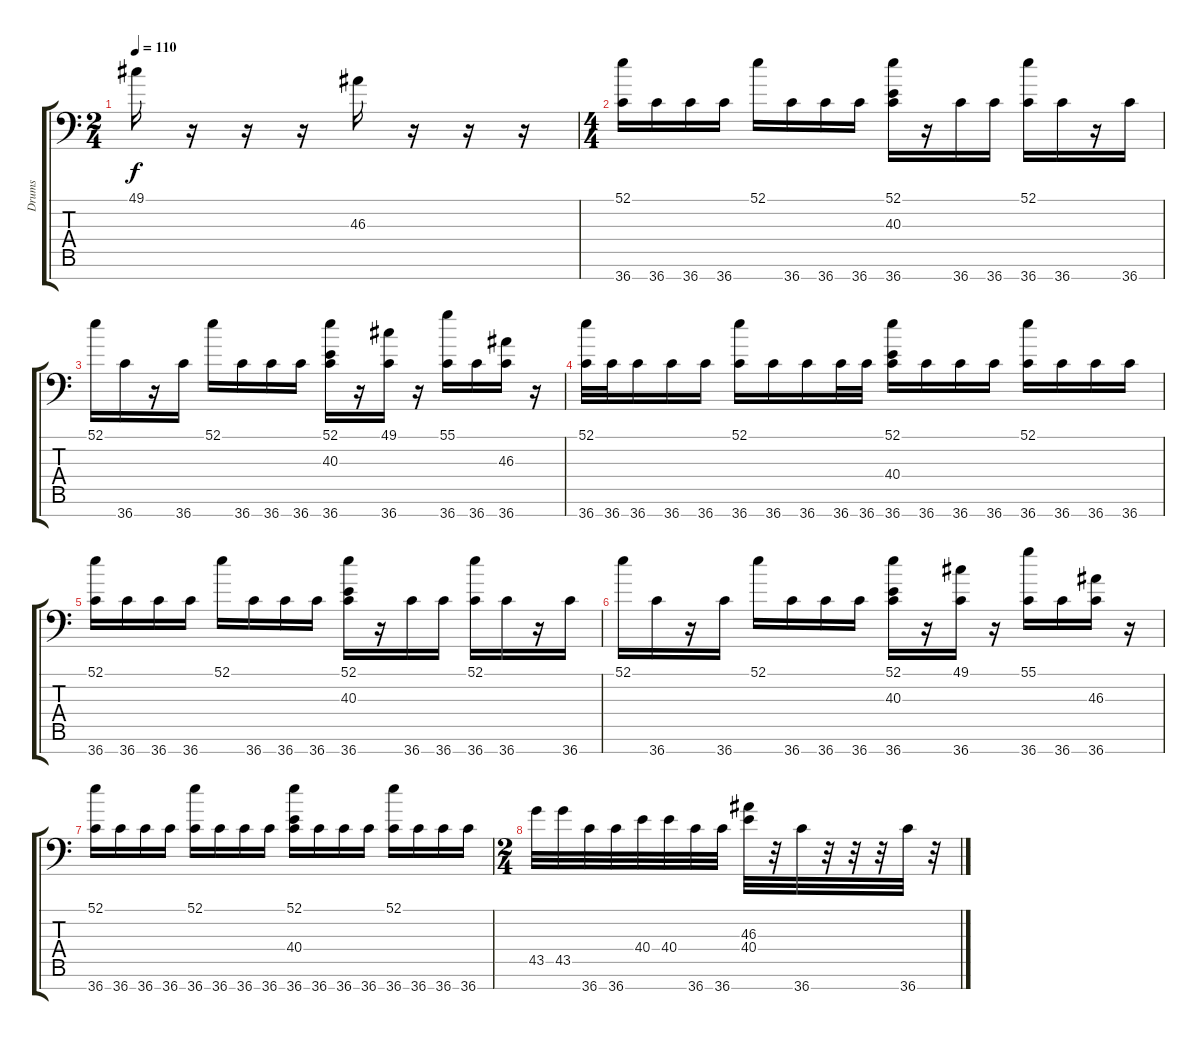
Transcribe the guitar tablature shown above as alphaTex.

\track ("Drums" "Drums") {instrument acousticgrandpiano}
\staff {score tabs}
\tuning (C-1 C-1 C-1 C-1 C-1 C-1 C-1) {hide}
\ts (2 4)
\tempo 110
\clef f4
\ks c
49.1.16{dy f} r.16 r.16 r.16 46.3.16 r.16 r.16 r.16 |
\ts (4 4)
(52.1 36.7).16 36.7.16 36.7.16 36.7.16 52.1.16 36.7.16 36.7.16 36.7.16 (52.1 40.3 36.7).16 r.16 36.7.16 36.7.16 (52.1 36.7).16 36.7.16 r.16 36.7.16 |
52.1.16 36.7.16 r.16 36.7.16 52.1.16 36.7.16 36.7.16 36.7.16 (52.1 40.3 36.7).16 r.16 (49.1 36.7).16 r.16 (55.1 36.7).16 36.7.16 (46.3 36.7).16 r.16 |
(52.1 36.7).32 36.7.32 36.7.16 36.7.16 36.7.16 (52.1 36.7).16 36.7.16 36.7.16 36.7.32 36.7.32 (52.1 40.4 36.7).16 36.7.16 36.7.16 36.7.16 (52.1 36.7).16 36.7.16 36.7.16 36.7.16 |
(52.1 36.7).16 36.7.16 36.7.16 36.7.16 52.1.16 36.7.16 36.7.16 36.7.16 (52.1 40.3 36.7).16 r.16 36.7.16 36.7.16 (52.1 36.7).16 36.7.16 r.16 36.7.16 |
52.1.16 36.7.16 r.16 36.7.16 52.1.16 36.7.16 36.7.16 36.7.16 (52.1 40.3 36.7).16 r.16 (49.1 36.7).16 r.16 (55.1 36.7).16 36.7.16 (46.3 36.7).16 r.16 |
(52.1 36.7).16 36.7.16 36.7.16 36.7.16 (52.1 36.7).16 36.7.16 36.7.16 36.7.16 (52.1 40.4 36.7).16 36.7.16 36.7.16 36.7.16 (52.1 36.7).16 36.7.16 36.7.16 36.7.16 |
\ts (2 4)
43.5.32 43.5.32 36.7.32 36.7.32 40.4.32 40.4.32 36.7.32 36.7.32 (46.3 40.4).32 r.32 36.7.32 r.32 r.32 r.32 36.7.32 r.32
